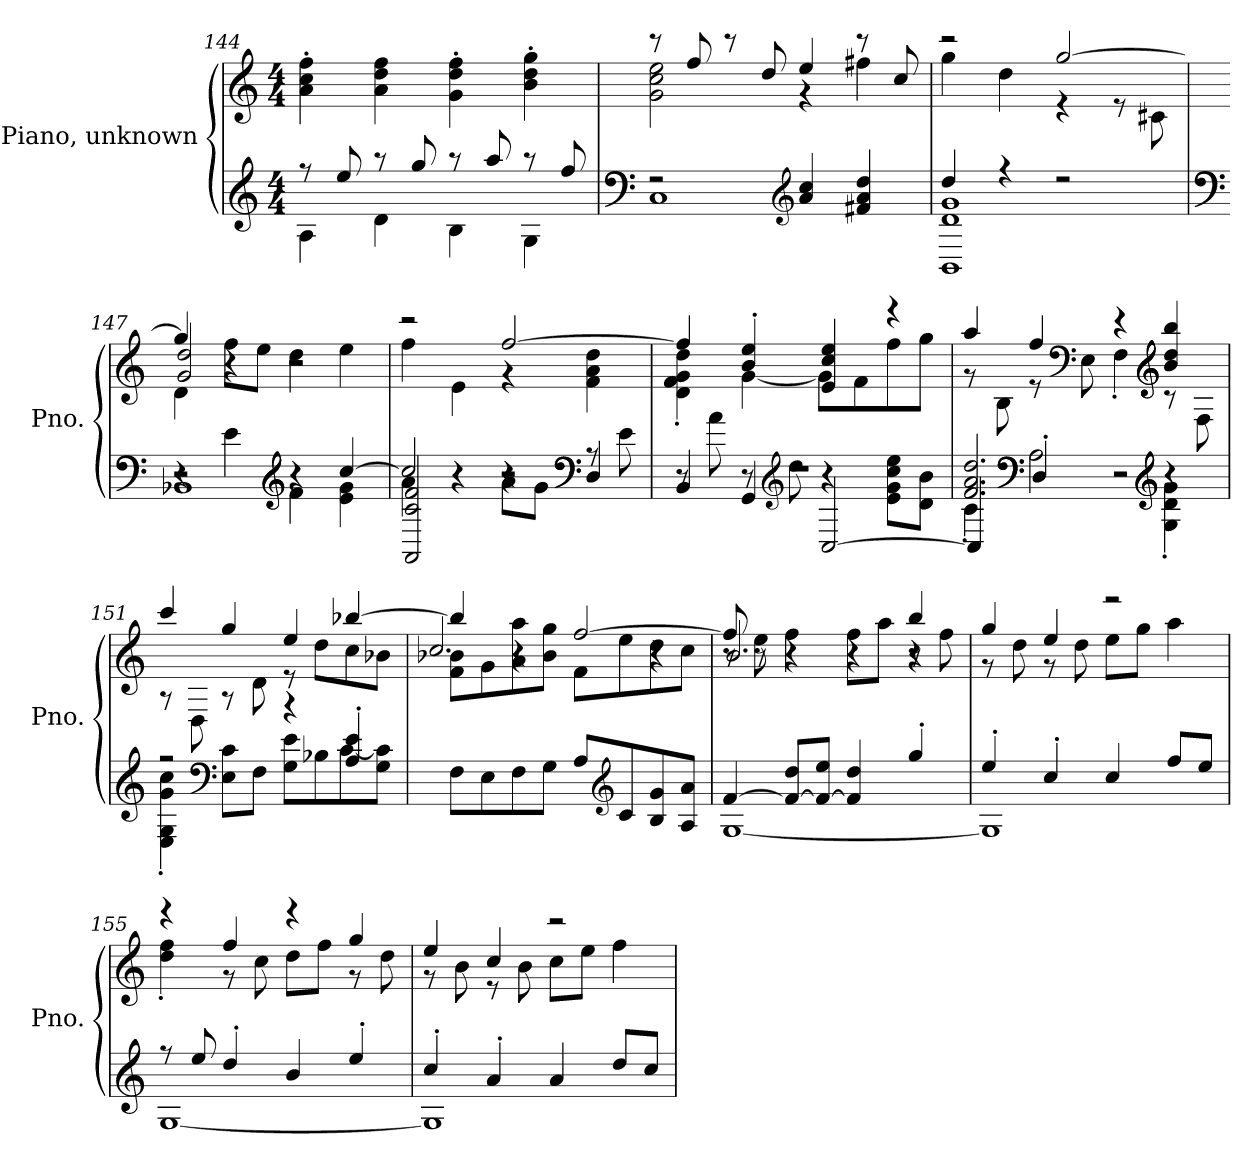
**kern	**kern
*part1	*part1
*staff2	*staff1
*I"Piano, unknown	*
*I'Pno.	*
!!LO:LB:g=z
*clefG2	*clefG2
*k[]	*k[]
*M4/4	*M4/4
=144	=144
*^	*
8r	4A\	4a\' 4cc\' 4ff\'
8ee/	.	.
8r	4d\	4a\ 4dd\ 4ff\
8gg/	.	.
8r	4B\	4g\' 4dd\' 4ff\'
8aa/	.	.
8r	4G\	4b\' 4dd\' 4gg\'
8ff/	.	.
=145	=145	=145
*clefF4	*	*
*	*	*^
2r	1C	8r	2g\ 2cc\ 2ee\
.	.	8ff/	.
.	.	8r	.
.	.	8dd/	.
*clefG2	*	*	*
4a/ 4cc/	.	4ee/	4r
4f#X/ 4a/ 4dd/	.	8r	4ff#X\
.	.	8cc/	.
=146	=146	=146	=146
4dd/	1BB 1d 1g	2r	4gg\
4r	.	.	4dd\
2r	.	[2gg/	4r
.	.	.	8r
.	.	.	8c#X\
*v	*v	*	*
*	*v	*v
=147	=147
*clefF4	*
*^	*^
*	*^	*	*^
2r	4r	1BB-X	4gg/]	4d\	2g/ 2dd/
.	4e\	.	4r	8ff\L	.
.	.	.	.	8ee\J	.
*clefG2	*	*	*	*	*
4r	4f\	.	2r	4dd\	2r
[4cc/	4e\ 4g\	.	.	4ee\	.
*	*	*	*	*v	*v
!!LO:LB:g=z
=148	=148	=148	=148	=148
2cc/]	4a\	2AA/ 2c/ 2f/	2r	4ff\
.	4r	.	.	4e\
2r	8a\L	4r	[2ff/	4r
.	8g\J	.	.	.
*clefF4	*	*	*	*
.	8r	4D/	.	4f\ 4a\ 4dd\
.	8e\	.	.	.
=149	=149	=149	=149	=149
1r	8r	4BB/	4ff/]	4d\' 4f\' 4g\' 4dd\'
.	8a\	.	.	.
.	8r	4GG/	4b/' 4ee/'	[4g\
*clefG2	*	*	*	*
.	8dd\	.	.	.
.	4r	[2C/	4e/ 4cc/ 4ee/	8g\L]
.	.	.	.	8f\
.	8e\ 8g\ 8cc\ 8ee\L	.	4r	8ff\
.	8d\ 8b\J	.	.	8gg\J
=150	=150	=150	=150	=150
2.f/ 2.a/ 2.dd/	4c'\	4C/]	4aa/	8r
.	.	.	.	8B\
*clefF4	*	*	*	*
.	2A\	4D'/	4ff/	8r
*	*	*	*clefF4	*
.	.	.	.	8E\
.	.	2r	4r	4F'\
*clefG2	*	*	*clefG2	*
4r	4G\' 4d\' 4g\'	.	4b/ 4dd/ 4bb/	8r
.	.	.	.	8F\
*	*v	*v	*	*
=151	=151	=151	=151
2r	4E\' 4G\' 4g\' 4cc\'	4ccc/	8r
.	.	.	8D\
*clefF4	*	*	*
.	8E\ 8c\L	4gg/	8r
.	8F\J	.	8d\
4r	8G\ 8e\L	4ee/	8r
.	8B-X\	.	8dd\L
4A/' 4e/'	[8c\	[4bb-X/	8cc\
.	8G\ 8c\]J	.	8b-X\J
*v	*v	*	*
!!LO:PB:g=z
=152	=152	=152
*	*	*^
8F\L	4bb-/]	8f\ 8b-X\L	2.cc/
8E\	.	8g\	.
8F\	4r	8a\ 8aa\	.
8G\J	.	8b-\ 8gg\J	.
8A/L	[2ff/	8f\L	.
*clefG2	*	*	*
8c/	.	8ee\	.
8B/ 8g/	.	8dd\	4r
8A/ 8a/J	.	8cc\J	.
=153	=153	=153	=153
*^	*	*	*
[4f/	[1G	8ff/]	8r	2.b/
.	.	8r	8ee\	.
8f/_ 8dd/L	.	4r	4ff\	.
8f/_ 8ee/J	.	.	.	.
4f/] 4dd/	.	4r	8ff\L	.
.	.	.	8aa\J	.
4gg'/	.	4bb/	8r	4r
.	.	.	8ff\	.
*	*	*	*v	*v
=154	=154	=154	=154
4ee'/	1G]	4gg/	8r
.	.	.	8dd\
4cc'/	.	4ee/	8r
.	.	.	8dd\
4cc/	.	2r	8ee\L
.	.	.	8gg\J
8ff/L	.	.	4aa\
8ee/J	.	.	.
=155	=155	=155	=155
8r	[1G	4r	4dd\' 4ff\'
8ee/	.	.	.
4dd'/	.	4ff/	8r
.	.	.	8cc\
4b/	.	4r	8dd\L
.	.	.	8ff\J
4ee'/	.	4gg/	8r
.	.	.	8dd\
!!LO:LB:g=z	!!
=156	=156	=156	=156
4cc'/	1G]	4ee/	8r
.	.	.	8b\
4a'/	.	4cc/	8r
.	.	.	8b\
4a/	.	2r	8cc\L
.	.	.	8ee\J
8dd/L	.	.	4ff\
8cc/J	.	.	.
*v	*v	*	*
*	*v	*v
=	=
*-	*-
